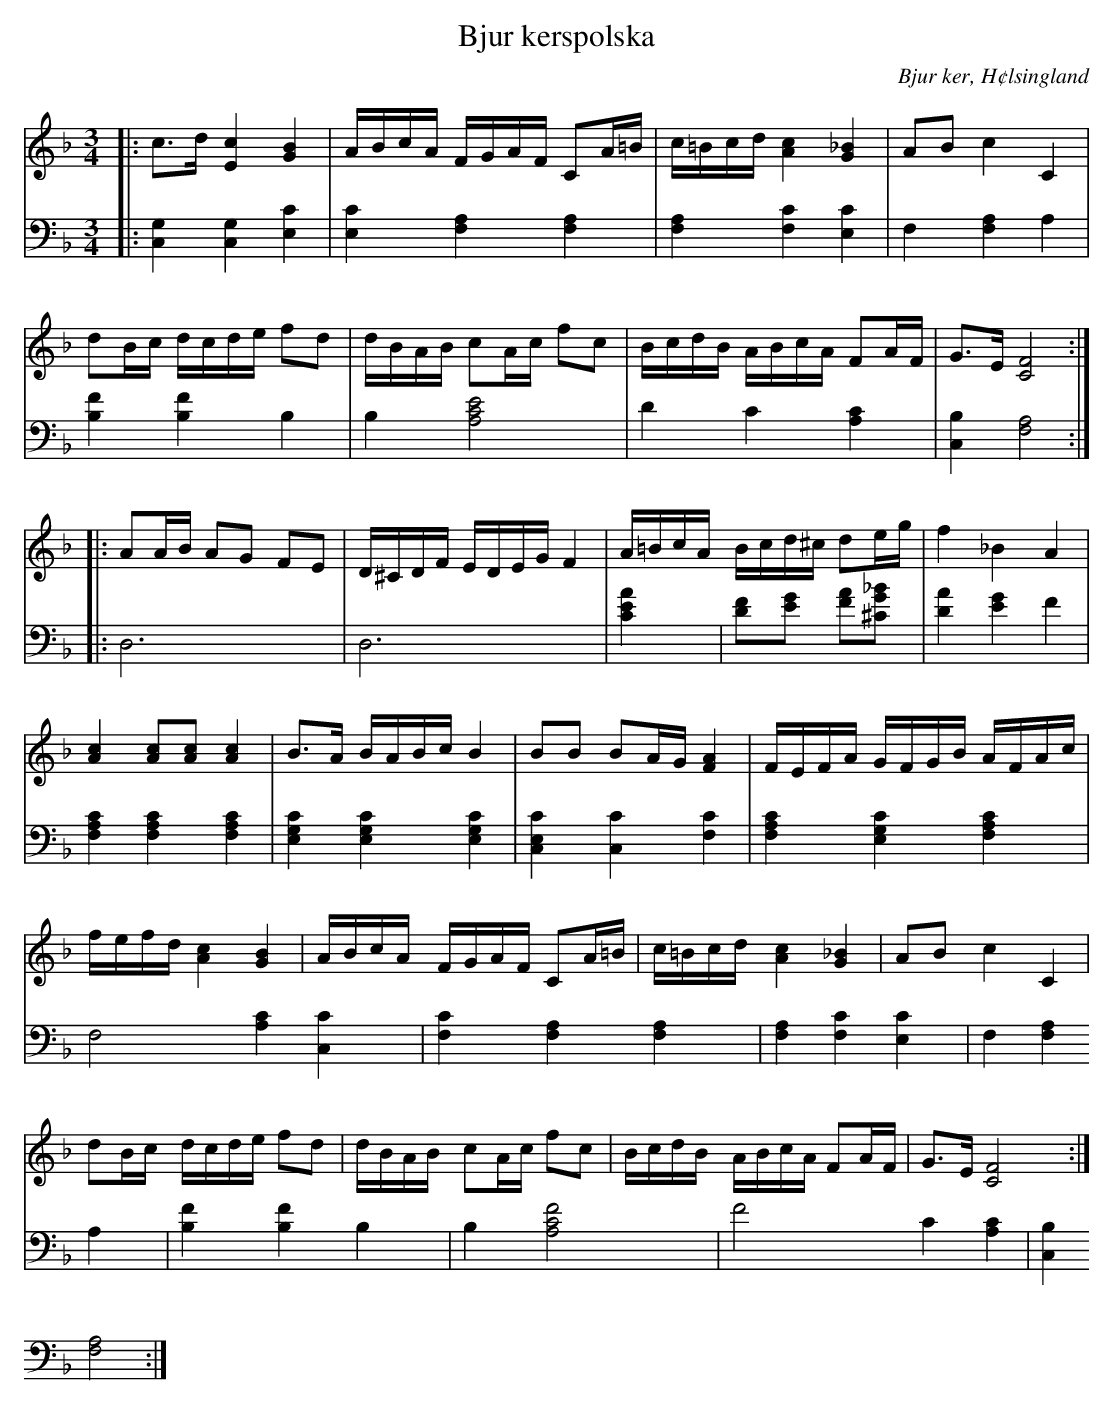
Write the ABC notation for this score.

X:1
T: Bjur kerspolska
O: Bjur ker, H¢lsingland
M: 3/4
L: 1/16
K: F
V:1
V:2
V:3 merge
V:1
|: c2>d2 [E4c4] [G4B4]|ABcA FGAF C2A=B|c=Bcd [A4c4] [G4_B4]|A2B2 c4 C4 |
d2Bc dcde f2d2|dBAB c2Ac f2c2|BcdB ABcA F2AF|G2>E2 [C8F8]:|
|:A2AB A2G2 F2E2|D^CDF EDEG F4|A=BcA Bcd^c d2eg|f4 _B4 A4 |
[A4c4] [A2c2][A2c2] [A4c4]|B2>A2 BABc B4|B2B2 B2AG [F4A4]|FEFA GFGB AFAc|
fefd [A4c4] [G4B4]|ABcA FGAF C2A=B|c=Bcd [A4c4] [G4_B4]|A2B2 c4 C4 |
d2Bc dcde f2d2|dBAB c2Ac f2c2|BcdB ABcA F2AF|G2>E2 [C8F8]:|
V:2 clef=bass
|: [C,4G,4] [C,4G,4] [E,4C4]|[E,4C4] [F,4A,4] [F,4A,4]|[F,4A,4] [F,4C4] [E,4C4]| F,4 [F,4A,4] A,4|
[B,4F4] [B,4F4] B,4|B,4 [A,8C8E8]|D4 C4 [A,4C4]|[C,4B,4] [F,8A,8]:|
|:D,12|D,12|[A4C4E4]|[D2F2][E2G2] [F2A2][^C2G2_B2]|
[D4A4] [E4G4] F4|[F,4A,4C4] [F,4A,4C4] [F,4A,4C4]|[E,4G,4C4] [E,4G,4C4] [E,4G,4C4]|[C,4E,4C4] [C,4C4] [F,4C4]|
[F,4A,4C4] [E,4G,4C4] [F,4A,4C4]|F,8 [A,4C4] [C,4C4]|[F,4C4] [F,4A,4] [F,4A,4]|[F,4A,4] [F,4C4] [E,4C4]|
F,4 [F,4A,4] A,4|[B,4F4] [B,4F4] B,4|B,4 [A,8C8F8]|F8 C4 [A,4C4]|[C,4B,4] [F,8A,8]:|
